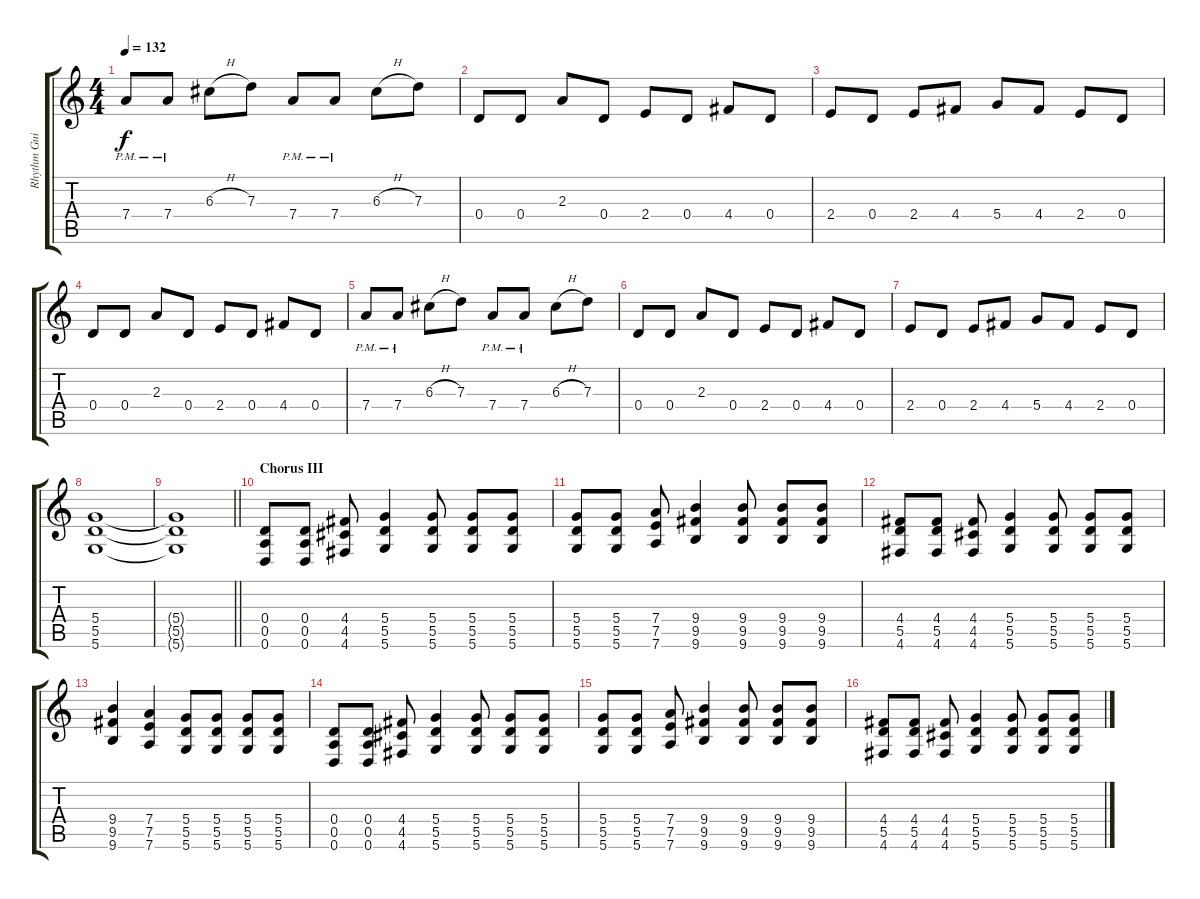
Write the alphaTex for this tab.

\track ("Rhythm Guitar" "Rhythm Gui") {instrument distortionguitar}
\staff {score tabs}
\tuning (E4 B3 G3 D3 A2 D2) {hide}
\ts (4 4)
\tempo 132
\clef g2
\ks c
7.4{pm}.8{dy f} 7.4{pm}.8 6.3{h}.8 7.3.8 7.4{pm}.8 7.4{pm}.8 6.3{h}.8 7.3.8 |
0.4.8 0.4.8 2.3.8 0.4.8 2.4.8 0.4.8 4.4.8 0.4.8 |
2.4.8 0.4.8 2.4.8 4.4.8 5.4.8 4.4.8 2.4.8 0.4.8 |
0.4.8 0.4.8 2.3.8 0.4.8 2.4.8 0.4.8 4.4.8 0.4.8 |
7.4{pm}.8 7.4{pm}.8 6.3{h}.8 7.3.8 7.4{pm}.8 7.4{pm}.8 6.3{h}.8 7.3.8 |
0.4.8 0.4.8 2.3.8 0.4.8 2.4.8 0.4.8 4.4.8 0.4.8 |
2.4.8 0.4.8 2.4.8 4.4.8 5.4.8 4.4.8 2.4.8 0.4.8 |
(5.4 5.5 5.6).1 |
\barLineRight lightlight
(5.4{t} 5.5{t} 5.6{t}).1 |
\section ("" "Chorus III")
(0.4 0.5 0.6).8 (0.4 0.5 0.6).8 (4.4 4.5 4.6).8 (5.4 5.5 5.6).4 (5.4 5.5 5.6).8 (5.4 5.5 5.6).8 (5.4 5.5 5.6).8 |
(5.4 5.5 5.6).8 (5.4 5.5 5.6).8 (7.4 7.5 7.6).8 (9.4 9.5 9.6).4 (9.4 9.5 9.6).8 (9.4 9.5 9.6).8 (9.4 9.5 9.6).8 |
(4.4 5.5 4.6).8 (4.4 5.5 4.6).8 (4.4 4.5 4.6).8 (5.4 5.5 5.6).4 (5.4 5.5 5.6).8 (5.4 5.5 5.6).8 (5.4 5.5 5.6).8 |
(9.4 9.5 9.6).4 (7.4 7.5 7.6).4 (5.4 5.5 5.6).8 (5.4 5.5 5.6).8 (5.4 5.5 5.6).8 (5.4 5.5 5.6).8 |
(0.4 0.5 0.6).8 (0.4 0.5 0.6).8 (4.4 4.5 4.6).8 (5.4 5.5 5.6).4 (5.4 5.5 5.6).8 (5.4 5.5 5.6).8 (5.4 5.5 5.6).8 |
(5.4 5.5 5.6).8 (5.4 5.5 5.6).8 (7.4 7.5 7.6).8 (9.4 9.5 9.6).4 (9.4 9.5 9.6).8 (9.4 9.5 9.6).8 (9.4 9.5 9.6).8 |
(4.4 5.5 4.6).8 (4.4 5.5 4.6).8 (4.4 4.5 4.6).8 (5.4 5.5 5.6).4 (5.4 5.5 5.6).8 (5.4 5.5 5.6).8 (5.4 5.5 5.6).8
